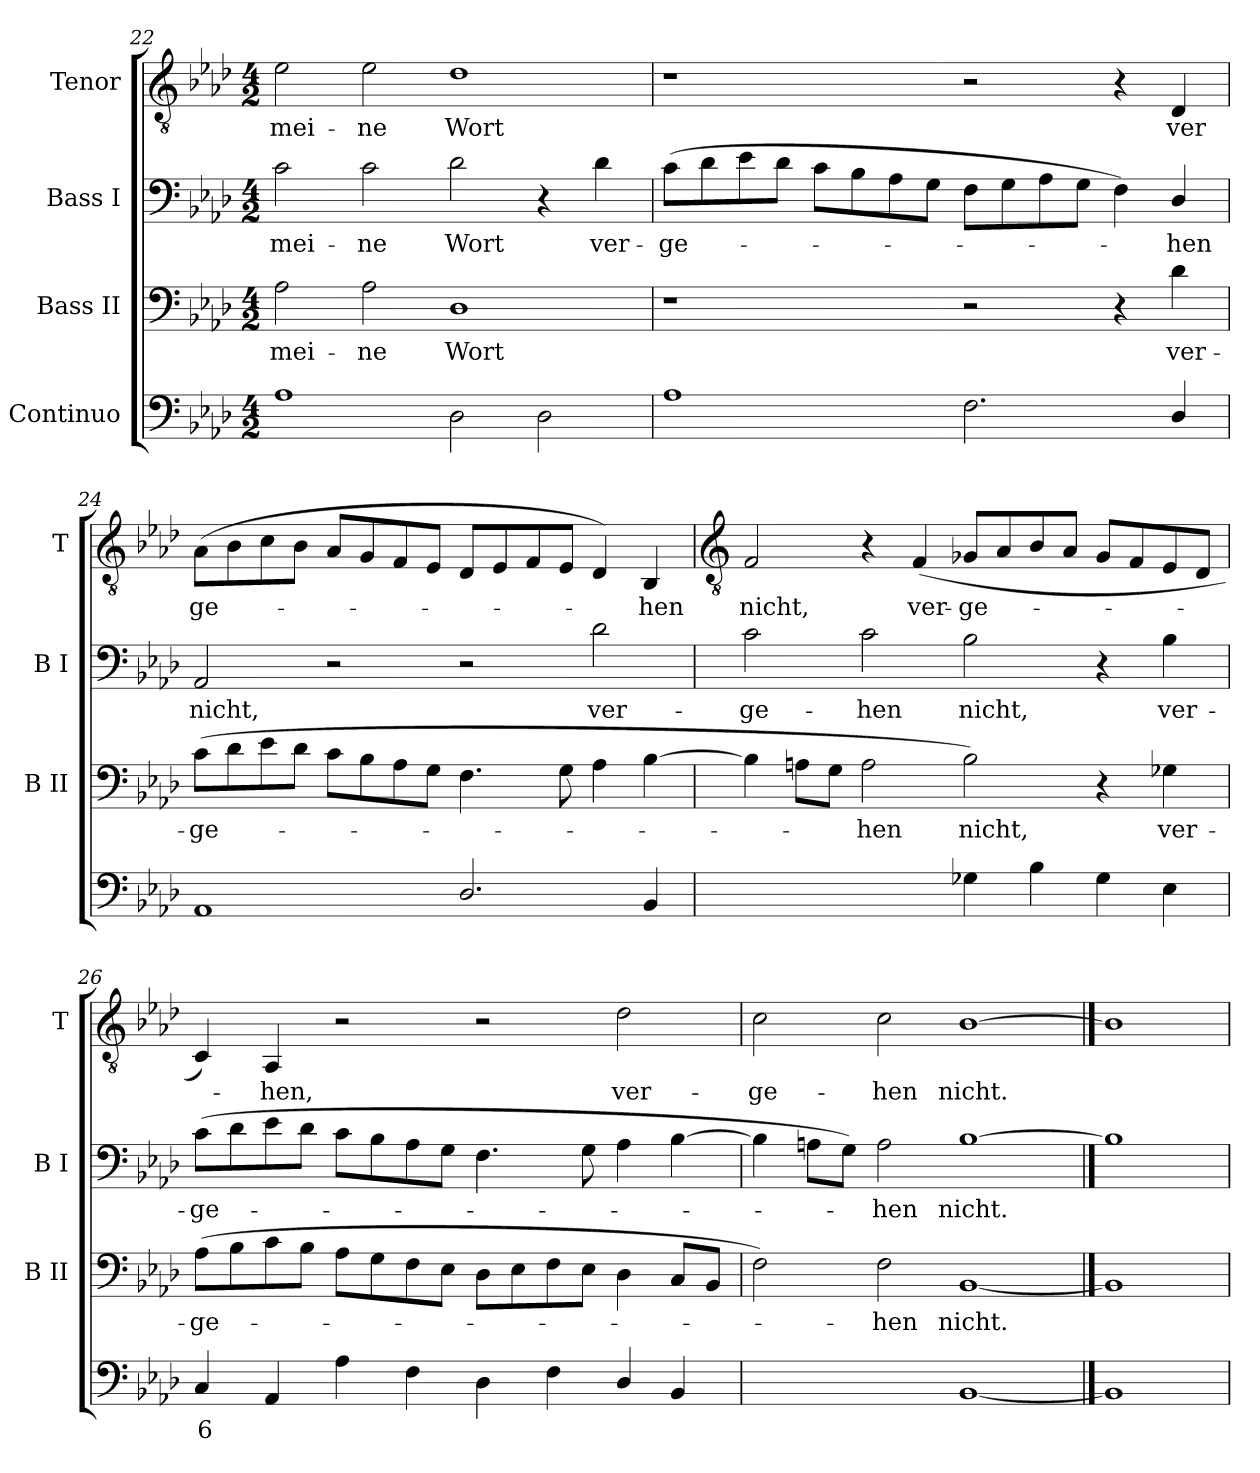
**kern	**text	**kern	**text	**kern	**text	**kern	**text
*part4	*part4	*part3	*part3	*part2	*part2	*part1	*part1
*staff4	*staff4	*staff3	*staff3	*staff2	*staff2	*staff1	*staff1
*I"Continuo	*	*I"Bass II	*	*I"Bass I	*	*I"Tenor	*
*	*	*I'B II	*	*I'B I	*	*I'T	*
!!LO:LB:g=z
*clefF4	*	*clefF4	*	*clefF4	*	*clefGv2	*
*k[b-e-a-d-]	*	*k[b-e-a-d-]	*	*k[b-e-a-d-]	*	*k[b-e-a-d-]	*
*A-:	*	*A-:	*	*A-:	*	*A-:	*
*M4/2	*	*M4/2	*	*M4/2	*	*M4/2	*
=22	=22	=22	=22	=22	=22	=22	=22
!	!	!	!LO:LY:b	!	!LO:LY:b	!	!LO:LY:b
1A-	.	2A-	mei-	2c	mei-	2e-	mei-
!	!	!	!LO:LY:b	!	!LO:LY:b	!	!LO:LY:b
.	.	2A-	-ne	2c	-ne	2e-	-ne
!	!	!	!LO:LY:b	!	!LO:LY:b	!	!LO:LY:b
2D-	.	1D-	Wort	2d-	Wort	1d-	Wort
2D-	.	.	.	4r	.	.	.
!	!	!	!	!	!LO:LY:b	!	!
.	.	.	.	4d-	ver-	.	.
=23	=23	=23	=23	=23	=23	=23	=23
!	!	!	!	!	!LO:LY:b	!	!
1A-	.	1r	.	(>8cL	-ge-	1r	.
.	.	.	.	8d-	.	.	.
.	.	.	.	8e-	.	.	.
.	.	.	.	8d-J	.	.	.
.	.	.	.	8cL	.	.	.
.	.	.	.	8B-	.	.	.
.	.	.	.	8A-	.	.	.
.	.	.	.	8GJ	.	.	.
2.F	.	2r	.	8FL	.	2r	.
.	.	.	.	8G	.	.	.
.	.	.	.	8A-	.	.	.
.	.	.	.	8GJ	.	.	.
.	.	4r	.	4F)	.	4r	.
!	!	!	!LO:LY:b	!	!LO:LY:b	!	!LO:LY:b
4D-/	.	4d-	ver-	4D-/	hen	4D-	ver
=24	=24	=24	=24	=24	=24	=24	=24
!	!	!	!LO:LY:b	!	!LO:LY:b	!	!LO:LY:b
1AA-	.	(>8cL	-ge-	2AA-	nicht,	(<8A-L	ge-
.	.	8d-	.	.	.	8B-	.
.	.	8e-	.	.	.	8c	.
.	.	8d-J	.	.	.	8B-J	.
.	.	8cL	.	2r	.	8A-L	.
.	.	8B-	.	.	.	8G	.
.	.	8A-	.	.	.	8F	.
.	.	8GJ	.	.	.	8E-J	.
2.D-/	.	4.F	.	2r	.	8D-L	.
.	.	.	.	.	.	8E-	.
.	.	.	.	.	.	8F	.
.	.	8G	.	.	.	8E-J	.
!	!	!	!	!	!LO:LY:b	!	!
.	.	4A-	.	2d-	ver-	4D-)	.
!	!	!	!	!	!	!	!LO:LY:b
4BB-	.	[4B-	.	.	.	4BB-	hen
!!LO:LB:g=z
=25	=25	=25	=25	=25	=25	=25	=25
*	*	*	*	*	*	*clefGv2	*
!	!LO:LY:b	!	!	!	!LO:LY:b	!	!LO:LY:b
[2Fyy	4	4B-]	.	2c	-ge-	2F	nicht,
.	.	8AnL	.	.	.	.	.
.	.	8GJ	.	.	.	.	.
!	!	!	!LO:LY:b	!	!LO:LY:b	!	!
2Fyy]	.	2A	hen	2c	-hen	4r	.
!	!	!	!	!	!	!	!LO:LY:b
.	.	.	.	.	.	(<4F	ver-
!	!	!	!LO:LY:b	!	!LO:LY:b	!	!LO:LY:b
4G-X	.	2B-)	nicht,	2B-	nicht,	8G-XL	-ge-
.	.	.	.	.	.	8A-	.
4B-	.	.	.	.	.	8B-	.
.	.	.	.	.	.	8A-J	.
4G-	.	4r	.	4r	.	8G-L	.
.	.	.	.	.	.	8F	.
!	!	!	!LO:LY:b	!	!LO:LY:b	!	!
4E-	.	4G-X	ver-	4B-	ver-	8E-	.
.	.	.	.	.	.	8D-J	.
=26	=26	=26	=26	=26	=26	=26	=26
!	!LO:LY:b	!	!LO:LY:b	!	!LO:LY:b	!	!
4C	6	(>8A-L	-ge-	(>8cL	-ge-	4C)	.
.	.	8B-	.	8d-	.	.	.
!	!	!	!	!	!	!	!LO:LY:b
4AA-	.	8c	.	8e-	.	4AA-	hen,
.	.	8B-J	.	8d-J	.	.	.
4A-	.	8A-L	.	8cL	.	2r	.
.	.	8G	.	8B-	.	.	.
4F	.	8F	.	8A-	.	.	.
.	.	8E-J	.	8GJ	.	.	.
4D-	.	8D-L	.	4.F	.	2r	.
.	.	8E-	.	.	.	.	.
4F	.	8F	.	.	.	.	.
.	.	8E-J	.	8G	.	.	.
!	!	!	!	!	!	!	!LO:LY:b
4D-/	.	4D-	.	4A-	.	2d-	ver-
4BB-	.	8CL	.	[4B-	.	.	.
.	.	8BB-J	.	.	.	.	.
=27	=27	=27	=27	=27	=27	=27	=27
!	!LO:LY:b	!	!	!	!	!	!LO:LY:b
[2Fyy	4	2F)	.	4B-]	.	2c	-ge-
.	.	.	.	8AnL	.	.	.
.	.	.	.	8GJ)	.	.	.
!	!	!	!LO:LY:b	!	!LO:LY:b	!	!LO:LY:b
2Fyy]	.	2F	hen	2A	hen	2c	-hen
!	!	!	!LO:LY:b	!	!LO:LY:b	!	!LO:LY:b
[1BB-	.	[1BB-	nicht.	[1B-	nicht.	[1B-	nicht.
==28	==28	==28	==28	==28	==28	==28	==28
1BB-]	.	1BB-]	.	1B-]	.	1B-]	.
=	=	=	=	=	=	=	=
*-	*-	*-	*-	*-	*-	*-	*-
